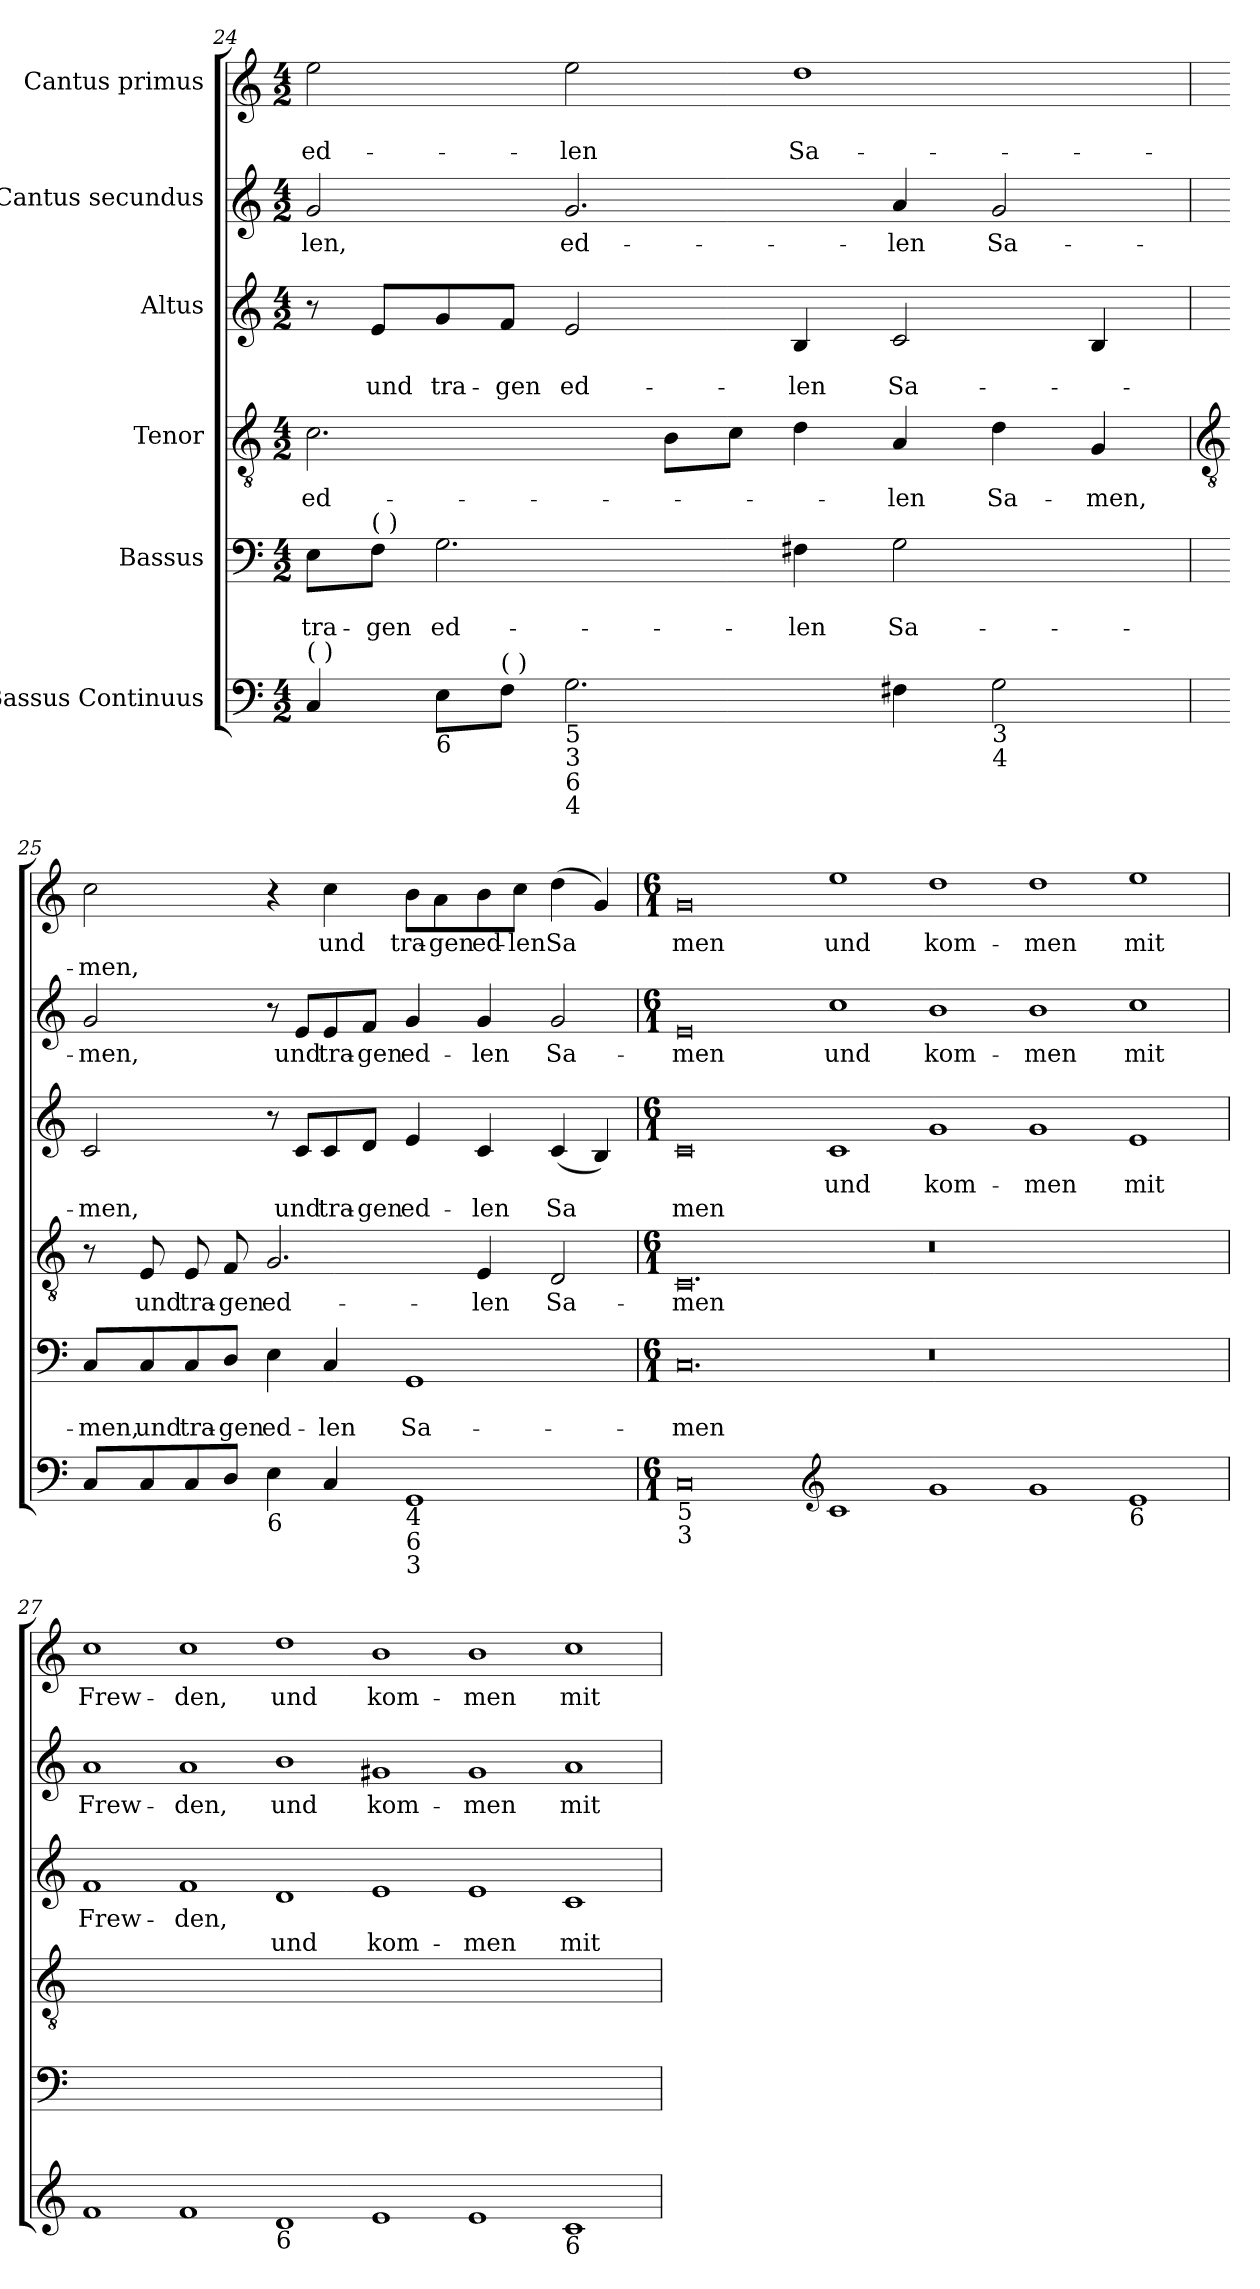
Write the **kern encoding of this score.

**kern	**kern	**text	**text	**kern	**text	**kern	**text	**text	**kern	**text	**kern	**text	**text
*part6	*part5	*part5	*part5	*part4	*part4	*part3	*part3	*part3	*part2	*part2	*part1	*part1	*part1
*staff6	*staff5	*staff5	*staff5	*staff4	*staff4	*staff3	*staff3	*staff3	*staff2	*staff2	*staff1	*staff1	*staff1
*I"Bassus Continuus	*I"Bassus	*	*	*I"Tenor	*	*I"Altus	*	*	*I"Cantus secundus	*	*I"Cantus primus	*	*
*clefF4	*clefF4	*	*	*clefGv2	*	*clefG2	*	*	*clefG2	*	*clefG2	*	*
*k[]	*k[]	*	*	*k[]	*	*k[]	*	*	*k[]	*	*k[]	*	*
*C:	*C:	*	*	*C:	*	*C:	*	*	*C:	*	*C:	*	*
*M4/2	*M4/2	*	*	*M4/2	*	*M4/2	*	*	*M4/2	*	*M4/2	*	*
=24	=24	=24	=24	=24	=24	=24	=24	=24	=24	=24	=24	=24	=24
!LO:TX:a:t=(  )	!	!	!	!	!	!	!	!	!	!	!	!	!
!	!	!	!LO:LY:b	!	!LO:LY:b	!	!	!	!	!LO:LY:b	!	!	!LO:LY:b
4C	8E\L	.	tra-	2.c	ed-	8r	.	.	2g	-len,	2ee	.	ed-
!	!LO:TX:a:t=(  )	!	!	!	!	!	!	!	!	!	!	!	!
!	!	!	!LO:LY:b	!	!	!	!	!LO:LY:b	!	!	!	!	!
.	8F\J	.	-gen	.	.	8e/L	.	und	.	.	.	.	.
!LO:TX:b:t=6	!	!	!	!	!	!	!	!	!	!	!	!	!
!	!	!	!LO:LY:b	!	!	!	!	!LO:LY:b	!	!	!	!	!
8E\L	2.G	.	ed-	.	.	8g/	.	tra-	.	.	.	.	.
!LO:TX:a:t=(  )	!	!	!	!	!	!	!	!	!	!	!	!	!
!	!	!	!	!	!	!	!	!LO:LY:b	!	!	!	!	!
8F\J	.	.	.	.	.	8f/J	.	-gen	.	.	.	.	.
!LO:TX:b:t=5\n3	!	!	!	!	!	!	!	!	!	!	!	!	!
!LO:TX:b:t=6\n4	!	!	!	!	!	!	!	!	!	!	!	!	!
!	!	!	!	!	!	!	!	!LO:LY:b	!	!LO:LY:b	!	!	!LO:LY:b
2.G	.	.	.	.	.	2e	.	ed-	2.g	ed-	2ee	.	-len
.	.	.	.	8BL	.	.	.	.	.	.	.	.	.
.	.	.	.	8cJ	.	.	.	.	.	.	.	.	.
!	!	!	!LO:LY:b	!	!	!	!	!LO:LY:b	!	!	!	!	!LO:LY:b
.	4F#X	.	-len	4d	.	4B	.	-len	.	.	1dd	.	Sa-
!	!	!	!LO:LY:b	!	!LO:LY:b	!	!	!LO:LY:b	!	!LO:LY:b	!	!	!
4F#X	2G	.	Sa-	4A	-len	2c	.	Sa-	4a	-len	.	.	.
!LO:TX:b:t=3	!	!	!	!	!	!	!	!	!	!	!	!	!
!LO:TX:b:t=4	!	!	!	!	!	!	!	!	!	!	!	!	!
!	!	!	!	!	!LO:LY:b	!	!	!	!	!LO:LY:b	!	!	!
2G	.	.	.	4d	Sa-	.	.	.	2g	Sa-	.	.	.
!	!	!	!	!	!LO:LY:b	!	!	!	!	!	!	!	!
.	4ryy	.	.	4G	-men,	4B	.	.	.	.	.	.	.
!!LO:LB:g=z
=25	=25	=25	=25	=25	=25	=25	=25	=25	=25	=25	=25	=25	=25
*	*	*	*	*clefGv2	*	*	*	*	*	*	*	*	*
!	!	!	!LO:LY:b	!	!	!	!	!LO:LY:b	!	!LO:LY:b	!	!	!LO:LY:b
8C/L	8C/L	.	-men,	8r	.	2c	.	-men,	2g	-men,	2cc	.	-men,
!	!	!	!LO:LY:b	!	!LO:LY:b	!	!	!	!	!	!	!	!
8C/	8C/	.	und	8E	und	.	.	.	.	.	.	.	.
!	!	!	!LO:LY:b	!	!LO:LY:b	!	!	!	!	!	!	!	!
8C/	8C/	.	tra-	8E	tra-	.	.	.	.	.	.	.	.
!	!	!	!LO:LY:b	!	!LO:LY:b	!	!	!	!	!	!	!	!
8D/J	8D/J	.	-gen	8F	-gen	.	.	.	.	.	.	.	.
!LO:TX:b:t=6	!	!	!	!	!	!	!	!	!	!	!	!	!
!	!	!	!LO:LY:b	!	!LO:LY:b	!	!	!	!	!	!	!	!
4E	4E	.	ed-	2.G	ed-	8r	.	.	8r	.	4r	.	.
!	!	!	!	!	!	!	!	!LO:LY:b	!	!LO:LY:b	!	!	!
.	.	.	.	.	.	8c/L	.	und	8e/L	und	.	.	.
!	!	!	!LO:LY:b	!	!	!	!	!LO:LY:b	!	!LO:LY:b	!	!LO:LY:b	!
4C	4C	.	-len	.	.	8c/	.	tra-	8e/	tra-	4cc	und	.
!	!	!	!	!	!	!	!	!LO:LY:b	!	!LO:LY:b	!	!	!
.	.	.	.	.	.	8d/J	.	-gen	8f/J	-gen	.	.	.
!LO:TX:b:t=4	!	!	!	!	!	!	!	!	!	!	!	!	!
!LO:TX:b:t=6\n3	!	!	!	!	!	!	!	!	!	!	!	!	!
!	!	!	!LO:LY:b	!	!	!	!	!LO:LY:b	!	!LO:LY:b	!	!LO:LY:b	!
1GG	1GG	.	Sa-	.	.	4e	.	ed-	4g	ed-	8b\L	tra-	.
!	!	!	!	!	!	!	!	!	!	!	!	!LO:LY:b	!
.	.	.	.	.	.	.	.	.	.	.	8a\	-gen	.
!	!	!	!	!	!LO:LY:b	!	!	!LO:LY:b	!	!LO:LY:b	!	!LO:LY:b	!
.	.	.	.	4E	-len	4c	.	-len	4g	-len	8b\	ed-	.
!	!	!	!	!	!	!	!	!	!	!	!	!LO:LY:b	!
.	.	.	.	.	.	.	.	.	.	.	8cc\J	-len	.
!	!	!	!	!	!LO:LY:b	!	!	!LO:LY:b	!	!LO:LY:b	!	!LO:LY:b	!
.	.	.	.	2D	Sa-	(<4c	.	Sa	2g	Sa-	(>4dd	Sa	.
.	.	.	.	.	.	4B)	.	.	.	.	4g)	.	.
=26	=26	=26	=26	=26	=26	=26	=26	=26	=26	=26	=26	=26	=26
*M6/1	*M6/1	*	*	*M6/1	*	*M6/1	*	*	*M6/1	*	*M6/1	*	*
!LO:TX:b:t=5\n3	!	!	!	!	!	!	!	!	!	!	!	!	!
!	!	!	!LO:LY:b	!	!LO:LY:b	!	!	!LO:LY:b	!	!LO:LY:b	!	!LO:LY:b	!
0C	0.C	.	-men	0.C	-men	0c	.	men	0e	-men	0g	men	.
*clefG2	*	*	*	*	*	*	*	*	*	*	*	*	*
!	!	!	!	!	!	!	!LO:LY:b	!	!	!LO:LY:b	!	!LO:LY:b	!
1c	.	.	.	.	.	1c	und	.	1cc	und	1ee	und	.
!	!	!	!	!	!	!	!LO:LY:b	!	!	!LO:LY:b	!	!LO:LY:b	!
1g	0.r	.	.	0.r	.	1g	kom-	.	1b	kom-	1dd	kom-	.
!	!	!	!	!	!	!	!LO:LY:b	!	!	!LO:LY:b	!	!LO:LY:b	!
1g	.	.	.	.	.	1g	-men	.	1b	-men	1dd	-men	.
!LO:TX:b:t=6	!	!	!	!	!	!	!	!	!	!	!	!	!
!	!	!	!	!	!	!	!LO:LY:b	!	!	!LO:LY:b	!	!LO:LY:b	!
1e	.	.	.	.	.	1e	mit	.	1cc	mit	1ee	mit	.
=27	=27	=27	=27	=27	=27	=27	=27	=27	=27	=27	=27	=27	=27
!	!	!	!	!	!	!	!LO:LY:b	!	!	!LO:LY:b	!	!LO:LY:b	!
1f	00.ryy	.	.	00.ryy	.	1f	Frew-	.	1a	Frew-	1cc	Frew-	.
!	!	!	!	!	!	!	!LO:LY:b	!	!	!LO:LY:b	!	!LO:LY:b	!
1f	.	.	.	.	.	1f	-den,	.	1a	-den,	1cc	-den,	.
!LO:TX:b:t=6	!	!	!	!	!	!	!	!	!	!	!	!	!
!	!	!	!	!	!	!	!	!LO:LY:b	!	!LO:LY:b	!	!LO:LY:b	!
1d	.	.	.	.	.	1d	.	und	1b	und	1dd	und	.
!	!	!	!	!	!	!	!	!LO:LY:b	!	!LO:LY:b	!	!LO:LY:b	!
1e	.	.	.	.	.	1e	.	kom-	1g#X	kom-	1b	kom-	.
!	!	!	!	!	!	!	!	!LO:LY:b	!	!LO:LY:b	!	!LO:LY:b	!
1e	.	.	.	.	.	1e	.	-men	1g#	-men	1b	-men	.
!LO:TX:b:t=6	!	!	!	!	!	!	!	!	!	!	!	!	!
!	!	!	!	!	!	!	!	!LO:LY:b	!	!LO:LY:b	!	!LO:LY:b	!
1c	.	.	.	.	.	1c	.	mit	1a	mit	1cc	mit	.
=	=	=	=	=	=	=	=	=	=	=	=	=	=
*-	*-	*-	*-	*-	*-	*-	*-	*-	*-	*-	*-	*-	*-
